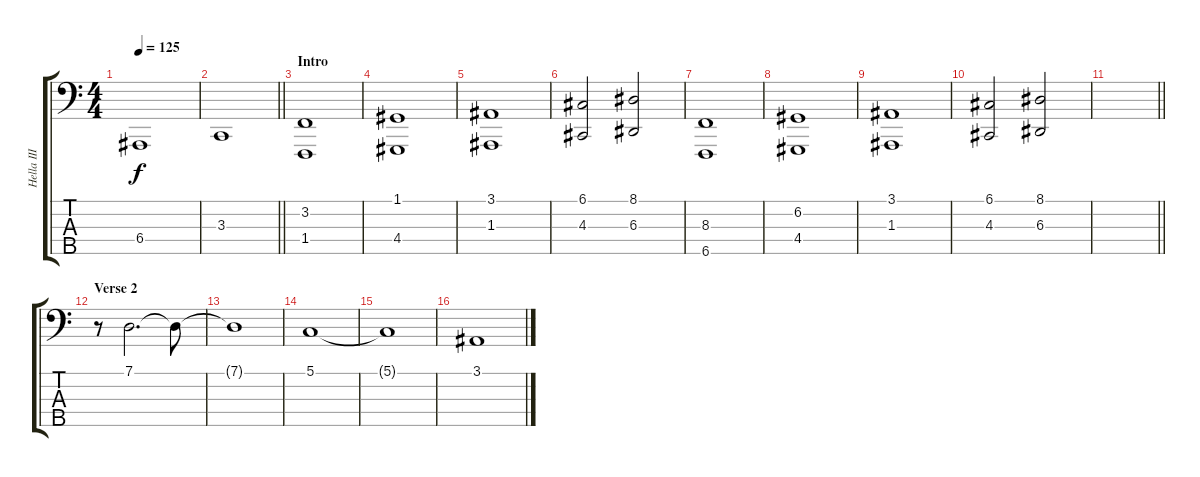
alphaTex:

\track ("Hella III" "Hella III") {instrument lead2sawtooth}
\staff {score tabs}
\tuning (G2 D2 A1 E1 B0) {hide}
\ts (4 4)
\tempo 125
\clef f4
\ks c
6.4.1{dy f} |
\barLineRight lightlight
3.3.1 |
\section ("" "Intro")
(3.2 1.4).1 |
(1.1 4.4).1 |
(3.1 1.3).1 |
(6.1 4.3).2 (8.1 6.3).2 |
(8.3 6.5).1 |
(6.2 4.4).1 |
(3.1 1.3).1 |
(6.1 4.3).2 (8.1 6.3).2 |
\barLineRight lightlight
|
\section ("" "Verse 2")
r.8 7.1.2{d} 7.1{t}.8 |
7.1{t}.1 |
5.1.1 |
5.1{t}.1 |
3.1.1
